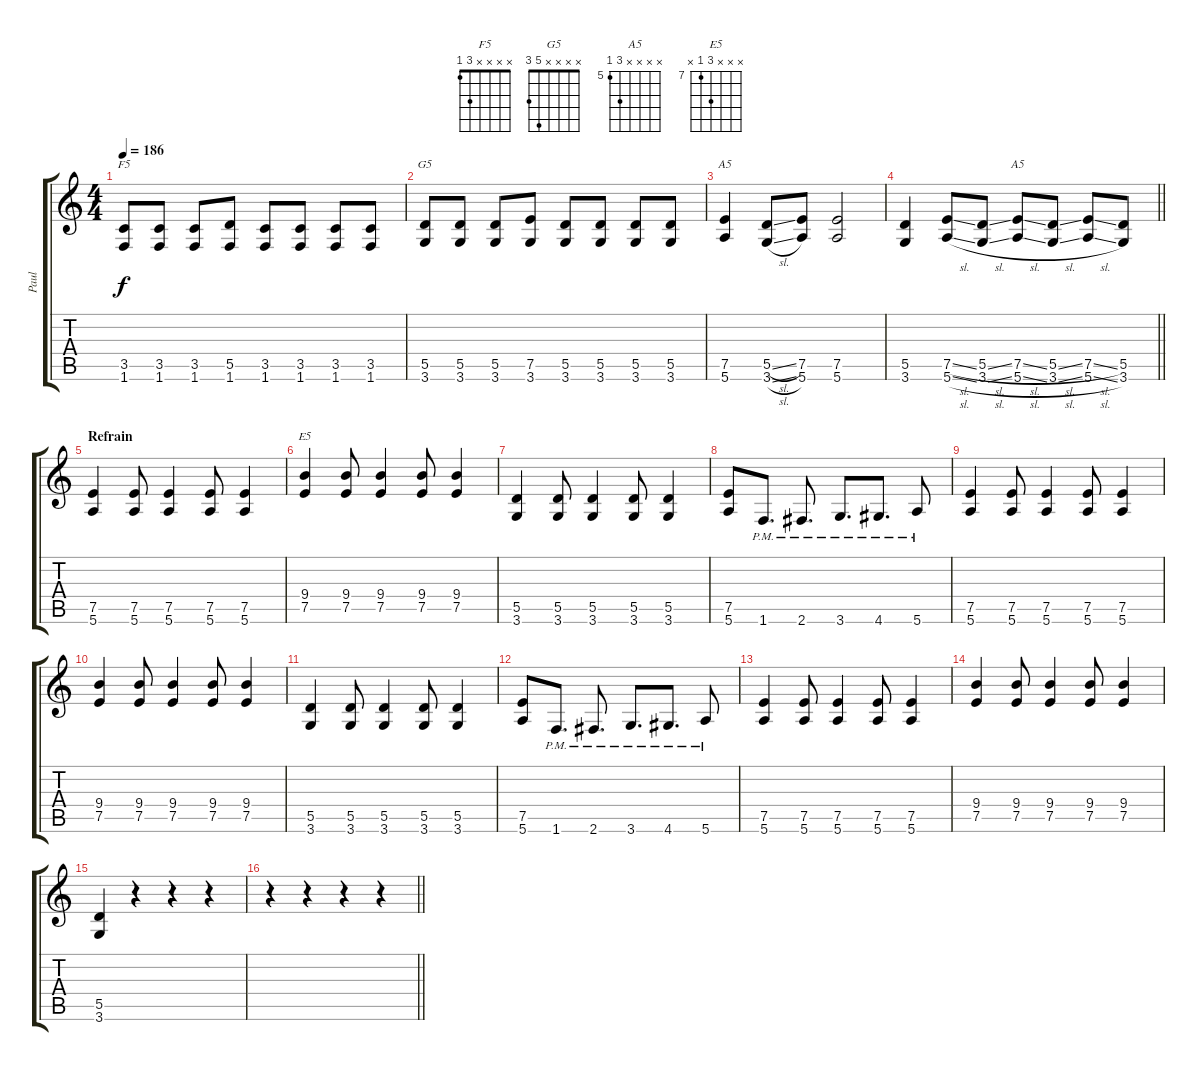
\track ("Paul" "Paul") {instrument distortionguitar}
\staff {score tabs}
\tuning (E4 B3 G3 D3 A2 E2) {hide}
\chord ("F5" x x x x 3 1)
\chord ("G5" x x x x 5 3)
\chord ("A5" x x x 2 0 x)
\chord ("A5" x x x x 7 5) {firstfret 5}
\chord ("E5" x x x 9 7 x) {firstfret 7}
\ts (4 4)
\tempo 186
\clef g2
\ks c
(3.5 1.6).8{ch "F5" dy f} (3.5 1.6).8 (3.5 1.6).8 (5.5 1.6).8 (3.5 1.6).8 (3.5 1.6).8 (3.5 1.6).8 (3.5 1.6).8 |
(5.5 3.6).8{ch "G5"} (5.5 3.6).8 (5.5 3.6).8 (7.5 3.6).8 (5.5 3.6).8 (5.5 3.6).8 (5.5 3.6).8 (5.5 3.6).8 |
(7.5 5.6).4{ch "A5"} (5.5{sl} 3.6{sl}).8 (7.5 5.6).8 (7.5 5.6).2 |
\barLineRight lightlight
(5.5 3.6).4 (7.5{sl} 5.6{sl}).8 (5.5{sl} 3.6{sl}).8 (7.5{sl} 5.6{sl}).8{ch "A5"} (5.5{sl} 3.6{sl}).8 (7.5{sl} 5.6{sl}).8 (5.5 3.6).8 |
\section ("" "Refrain")
(7.5 5.6).4 (7.5 5.6).8 (7.5 5.6).4 (7.5 5.6).8 (7.5 5.6).4 |
(9.4 7.5).4{ch "E5"} (9.4 7.5).8 (9.4 7.5).4 (9.4 7.5).8 (9.4 7.5).4 |
(5.5 3.6).4 (5.5 3.6).8 (5.5 3.6).4 (5.5 3.6).8 (5.5 3.6).4 |
(7.5 5.6).8 1.6{pm}.8{d} 2.6{pm}.8{d} 3.6{pm}.8{d} 4.6{pm}.8{d} 5.6{pm}.8 |
(7.5 5.6).4 (7.5 5.6).8 (7.5 5.6).4 (7.5 5.6).8 (7.5 5.6).4 |
(9.4 7.5).4 (9.4 7.5).8 (9.4 7.5).4 (9.4 7.5).8 (9.4 7.5).4 |
(5.5 3.6).4 (5.5 3.6).8 (5.5 3.6).4 (5.5 3.6).8 (5.5 3.6).4 |
(7.5 5.6).8 1.6{pm}.8{d} 2.6{pm}.8{d} 3.6{pm}.8{d} 4.6{pm}.8{d} 5.6{pm}.8 |
(7.5 5.6).4 (7.5 5.6).8 (7.5 5.6).4 (7.5 5.6).8 (7.5 5.6).4 |
(9.4 7.5).4 (9.4 7.5).8 (9.4 7.5).4 (9.4 7.5).8 (9.4 7.5).4 |
(5.5 3.6).4 r.4 r.4 r.4 |
\barLineRight lightlight
r.4 r.4 r.4 r.4
